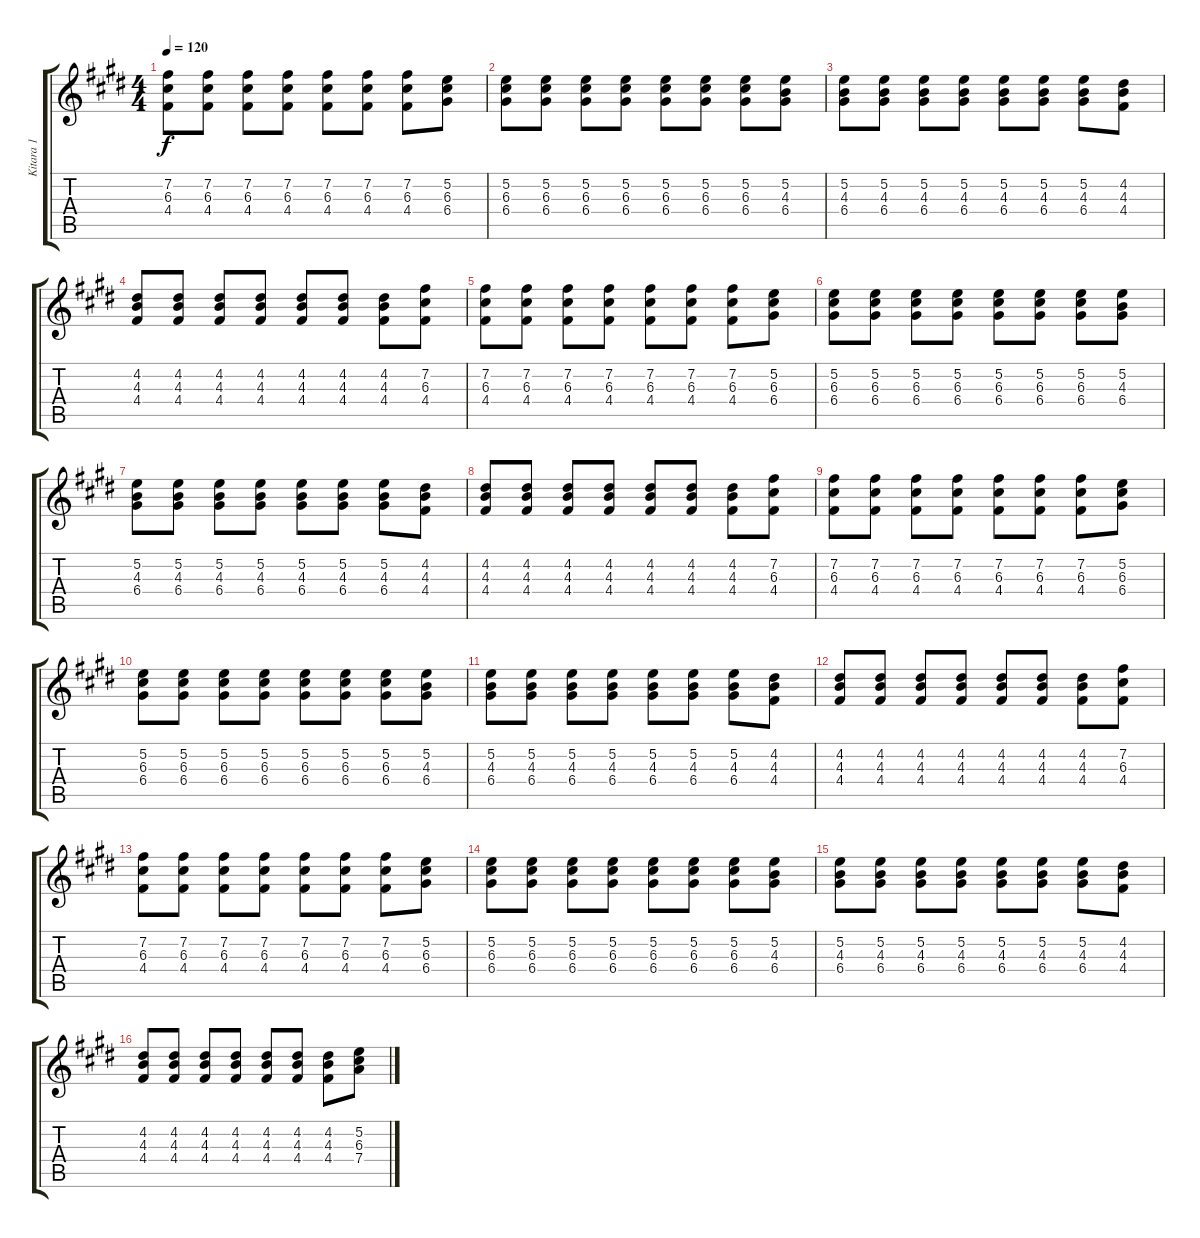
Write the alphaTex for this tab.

\track ("Kitara 1" "Kitara 1") {instrument electricguitarjazz}
\staff {score tabs}
\tuning (E4 B3 G3 D3 A2 E2) {hide}
\ts (4 4)
\tempo 120
\clef g2
\ks e
(7.2 6.3 4.4).8{dy f instrument electricguitarjazz} (7.2 6.3 4.4).8 (7.2 6.3 4.4).8 (7.2 6.3 4.4).8 (7.2 6.3 4.4).8 (7.2 6.3 4.4).8 (7.2 6.3 4.4).8 (5.2 6.3 6.4).8 |
(5.2 6.3 6.4).8 (5.2 6.3 6.4).8 (5.2 6.3 6.4).8 (5.2 6.3 6.4).8 (5.2 6.3 6.4).8 (5.2 6.3 6.4).8 (5.2 6.3 6.4).8 (5.2 4.3 6.4).8 |
(5.2 4.3 6.4).8 (5.2 4.3 6.4).8 (5.2 4.3 6.4).8 (5.2 4.3 6.4).8 (5.2 4.3 6.4).8 (5.2 4.3 6.4).8 (5.2 4.3 6.4).8 (4.2 4.3 4.4).8 |
(4.2 4.3 4.4).8 (4.2 4.3 4.4).8 (4.2 4.3 4.4).8 (4.2 4.3 4.4).8 (4.2 4.3 4.4).8 (4.2 4.3 4.4).8 (4.2 4.3 4.4).8 (7.2 6.3 4.4).8 |
(7.2 6.3 4.4).8{instrument electricguitarjazz} (7.2 6.3 4.4).8 (7.2 6.3 4.4).8 (7.2 6.3 4.4).8 (7.2 6.3 4.4).8 (7.2 6.3 4.4).8 (7.2 6.3 4.4).8 (5.2 6.3 6.4).8 |
(5.2 6.3 6.4).8 (5.2 6.3 6.4).8 (5.2 6.3 6.4).8 (5.2 6.3 6.4).8 (5.2 6.3 6.4).8 (5.2 6.3 6.4).8 (5.2 6.3 6.4).8 (5.2 4.3 6.4).8 |
(5.2 4.3 6.4).8 (5.2 4.3 6.4).8 (5.2 4.3 6.4).8 (5.2 4.3 6.4).8 (5.2 4.3 6.4).8 (5.2 4.3 6.4).8 (5.2 4.3 6.4).8 (4.2 4.3 4.4).8 |
(4.2 4.3 4.4).8 (4.2 4.3 4.4).8 (4.2 4.3 4.4).8 (4.2 4.3 4.4).8 (4.2 4.3 4.4).8 (4.2 4.3 4.4).8 (4.2 4.3 4.4).8 (7.2 6.3 4.4).8 |
(7.2 6.3 4.4).8{instrument electricguitarjazz} (7.2 6.3 4.4).8 (7.2 6.3 4.4).8 (7.2 6.3 4.4).8 (7.2 6.3 4.4).8 (7.2 6.3 4.4).8 (7.2 6.3 4.4).8 (5.2 6.3 6.4).8 |
(5.2 6.3 6.4).8 (5.2 6.3 6.4).8 (5.2 6.3 6.4).8 (5.2 6.3 6.4).8 (5.2 6.3 6.4).8 (5.2 6.3 6.4).8 (5.2 6.3 6.4).8 (5.2 4.3 6.4).8 |
(5.2 4.3 6.4).8 (5.2 4.3 6.4).8 (5.2 4.3 6.4).8 (5.2 4.3 6.4).8 (5.2 4.3 6.4).8 (5.2 4.3 6.4).8 (5.2 4.3 6.4).8 (4.2 4.3 4.4).8 |
(4.2 4.3 4.4).8 (4.2 4.3 4.4).8 (4.2 4.3 4.4).8 (4.2 4.3 4.4).8 (4.2 4.3 4.4).8 (4.2 4.3 4.4).8 (4.2 4.3 4.4).8 (7.2 6.3 4.4).8 |
(7.2 6.3 4.4).8{instrument electricguitarjazz} (7.2 6.3 4.4).8 (7.2 6.3 4.4).8 (7.2 6.3 4.4).8 (7.2 6.3 4.4).8 (7.2 6.3 4.4).8 (7.2 6.3 4.4).8 (5.2 6.3 6.4).8 |
(5.2 6.3 6.4).8 (5.2 6.3 6.4).8 (5.2 6.3 6.4).8 (5.2 6.3 6.4).8 (5.2 6.3 6.4).8 (5.2 6.3 6.4).8 (5.2 6.3 6.4).8 (5.2 4.3 6.4).8 |
(5.2 4.3 6.4).8 (5.2 4.3 6.4).8 (5.2 4.3 6.4).8 (5.2 4.3 6.4).8 (5.2 4.3 6.4).8 (5.2 4.3 6.4).8 (5.2 4.3 6.4).8 (4.2 4.3 4.4).8 |
(4.2 4.3 4.4).8 (4.2 4.3 4.4).8 (4.2 4.3 4.4).8 (4.2 4.3 4.4).8 (4.2 4.3 4.4).8 (4.2 4.3 4.4).8 (4.2 4.3 4.4).8 (5.2 6.3 7.4).8
